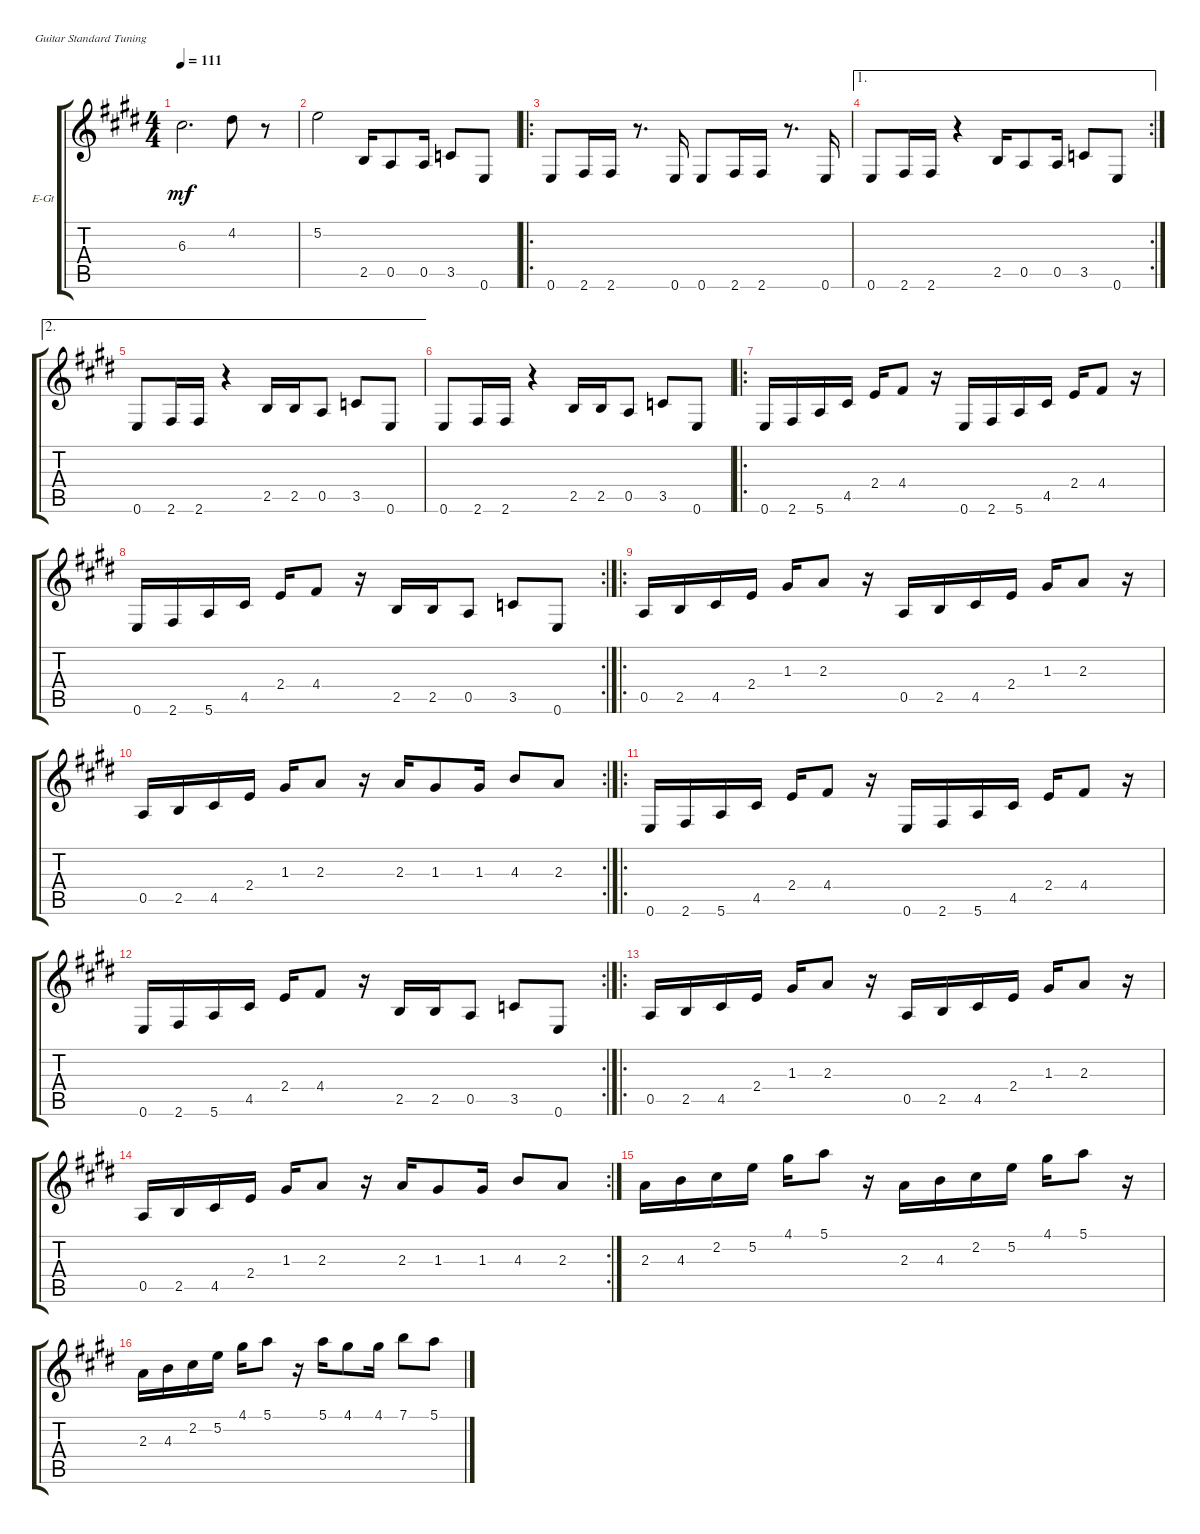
\defaultSystemsLayout 4
\bracketExtendMode groupsimilarinstruments
\firstSystemTrackNameOrientation horizontal
\otherSystemsTrackNameOrientation horizontal
\track ("Electric Guitar" "E-Gt") {multiBarRest instrument distortionguitar}
\staff {score tabs}
\tuning (E4 B3 G3 D3 A2 E2)
\ts (4 4)
\tempo 111
\clef g2
\ks e
6.3.2{d dy mf} 4.2.8 r.8 |
5.2.2 2.5.16 0.5.8 0.5.16 3.5.8 0.6.8 |
\ro
0.6.8 2.6.16 2.6.16 r.8{d} 0.6.16 0.6.8 2.6.16 2.6.16 r.8{d} 0.6.16 |
\ae 1
\rc 2
0.6.8 2.6.16 2.6.16 r.4 2.5.16 0.5.8 0.5.16 3.5.8 0.6.8 |
\ae 2
0.6.8 2.6.16 2.6.16 r.4 2.5.16 2.5.16 0.5.8 3.5.8 0.6.8 |
0.6.8 2.6.16 2.6.16 r.4 2.5.16 2.5.16 0.5.8 3.5.8 0.6.8 |
\ro
0.6.16 2.6.16 5.6.16 4.5.16 2.4.16 4.4.8 r.16 0.6.16 2.6.16 5.6.16 4.5.16 2.4.16 4.4.8 r.16 |
\rc 2
0.6.16 2.6.16 5.6.16 4.5.16 2.4.16 4.4.8 r.16 2.5.16 2.5.16 0.5.8 3.5.8 0.6.8 |
\ro
0.5.16 2.5.16 4.5.16 2.4.16 1.3.16 2.3.8 r.16 0.5.16 2.5.16 4.5.16 2.4.16 1.3.16 2.3.8 r.16 |
\rc 2
0.5.16 2.5.16 4.5.16 2.4.16 1.3.16 2.3.8 r.16 2.3.16 1.3.8 1.3.16 4.3.8 2.3.8 |
\ro
0.6.16 2.6.16 5.6.16 4.5.16 2.4.16 4.4.8 r.16 0.6.16 2.6.16 5.6.16 4.5.16 2.4.16 4.4.8 r.16 |
\rc 2
0.6.16 2.6.16 5.6.16 4.5.16 2.4.16 4.4.8 r.16 2.5.16 2.5.16 0.5.8 3.5.8 0.6.8 |
\ro
0.5.16 2.5.16 4.5.16 2.4.16 1.3.16 2.3.8 r.16 0.5.16 2.5.16 4.5.16 2.4.16 1.3.16 2.3.8 r.16 |
\rc 2
0.5.16 2.5.16 4.5.16 2.4.16 1.3.16 2.3.8 r.16 2.3.16 1.3.8 1.3.16 4.3.8 2.3.8 |
2.3.16 4.3.16 2.2.16 5.2.16 4.1.16 5.1.8 r.16 2.3.16 4.3.16 2.2.16 5.2.16 4.1.16 5.1.8 r.16 |
2.3.16 4.3.16 2.2.16 5.2.16 4.1.16 5.1.8 r.16 5.1.16 4.1.8 4.1.16 7.1.8 5.1.8
